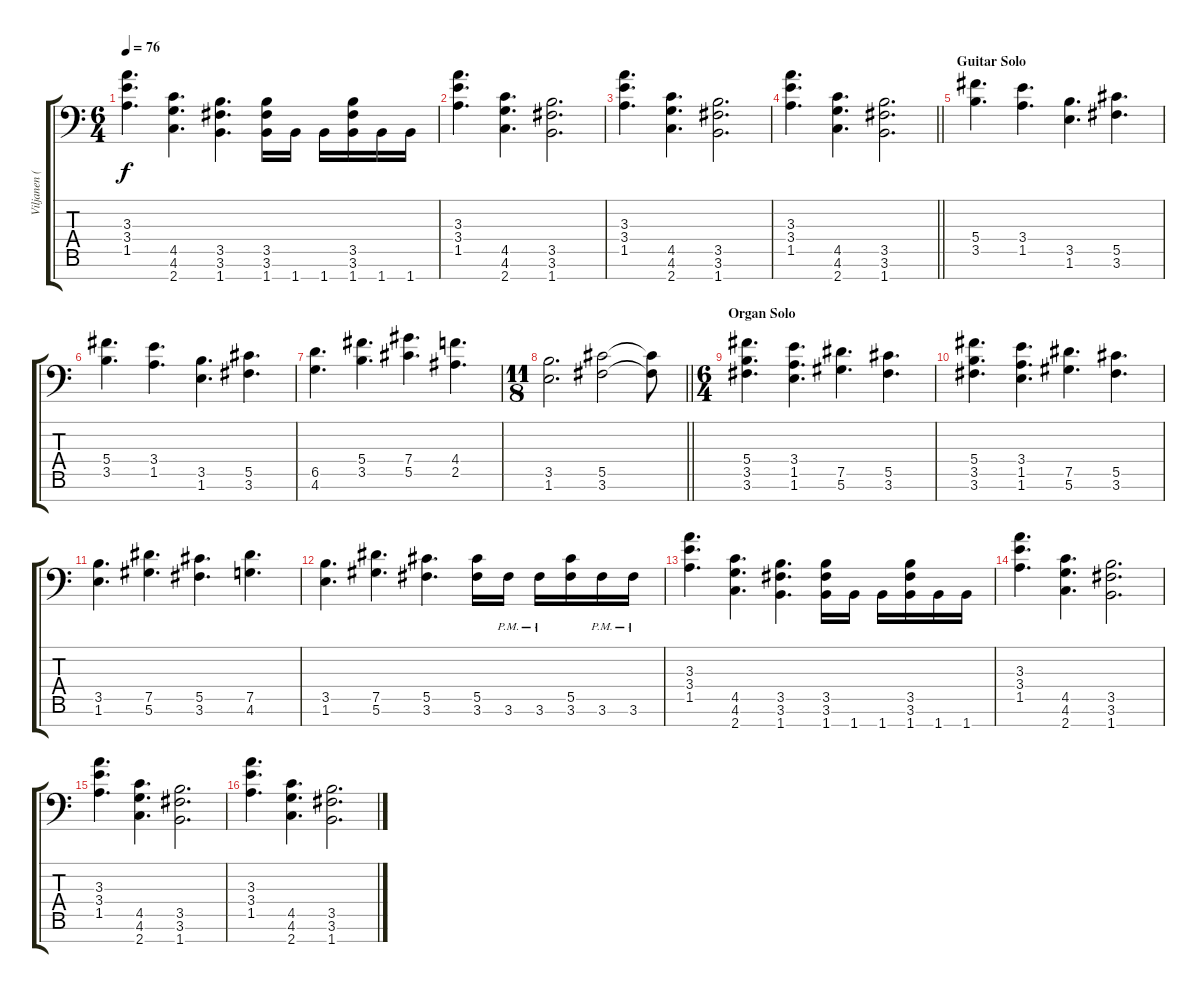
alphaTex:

\track ("Viljanen (Rhythm Guitar)" "Viljanen (") {instrument distortionguitar}
\staff {score tabs}
\tuning (Eb4 Bb3 Gb3 Db3 Ab2 Eb2 Bb1) {hide}
\ts (6 4)
\tempo 76
\clef f4
\ks c
(3.3 3.4 1.5).4{d dy f} (4.5 4.6 2.7).4{d} (3.5 3.6 1.7).4{d} (3.5 3.6 1.7).16 1.7.16 1.7.16 (3.5 3.6 1.7).16 1.7.16 1.7.16 |
(3.3 3.4 1.5).4{d} (4.5 4.6 2.7).4{d} (3.5 3.6 1.7).2{d} |
(3.3 3.4 1.5).4{d} (4.5 4.6 2.7).4{d} (3.5 3.6 1.7).2{d} |
\barLineRight lightlight
(3.3 3.4 1.5).4{d} (4.5 4.6 2.7).4{d} (3.5 3.6 1.7).2{d} |
\section ("" "Guitar Solo")
(5.4 3.5).4{d} (3.4 1.5).4{d} (3.5 1.6).4{d} (5.5 3.6).4{d} |
(5.4 3.5).4{d} (3.4 1.5).4{d} (3.5 1.6).4{d} (5.5 3.6).4{d} |
(6.5 4.6).4{d} (5.4 3.5).4{d} (7.4 5.5).4{d} (4.4 2.5).4{d} |
\ts (11 8)
\barLineRight lightlight
(3.5 1.6).2{d} (5.5 3.6).2 (5.5{t} 3.6{t}).8 |
\ts (6 4)
\section ("" "Organ Solo")
(5.4 3.5 3.6).4{d} (3.4 1.5 1.6).4{d} (7.5 5.6).4{d} (5.5 3.6).4{d} |
(5.4 3.5 3.6).4{d} (3.4 1.5 1.6).4{d} (7.5 5.6).4{d} (5.5 3.6).4{d} |
(3.5 1.6).4{d} (7.5 5.6).4{d} (5.5 3.6).4{d} (7.5 4.6).4{d} |
(3.5 1.6).4{d} (7.5 5.6).4{d} (5.5 3.6).4{d} (5.5 3.6).16 3.6{pm}.16 3.6{pm}.16 (5.5 3.6).16 3.6{pm}.16 3.6{pm}.16 |
(3.3 3.4 1.5).4{d} (4.5 4.6 2.7).4{d} (3.5 3.6 1.7).4{d} (3.5 3.6 1.7).16 1.7.16 1.7.16 (3.5 3.6 1.7).16 1.7.16 1.7.16 |
(3.3 3.4 1.5).4{d} (4.5 4.6 2.7).4{d} (3.5 3.6 1.7).2{d} |
(3.3 3.4 1.5).4{d} (4.5 4.6 2.7).4{d} (3.5 3.6 1.7).2{d} |
(3.3 3.4 1.5).4{d} (4.5 4.6 2.7).4{d} (3.5 3.6 1.7).2{d}
